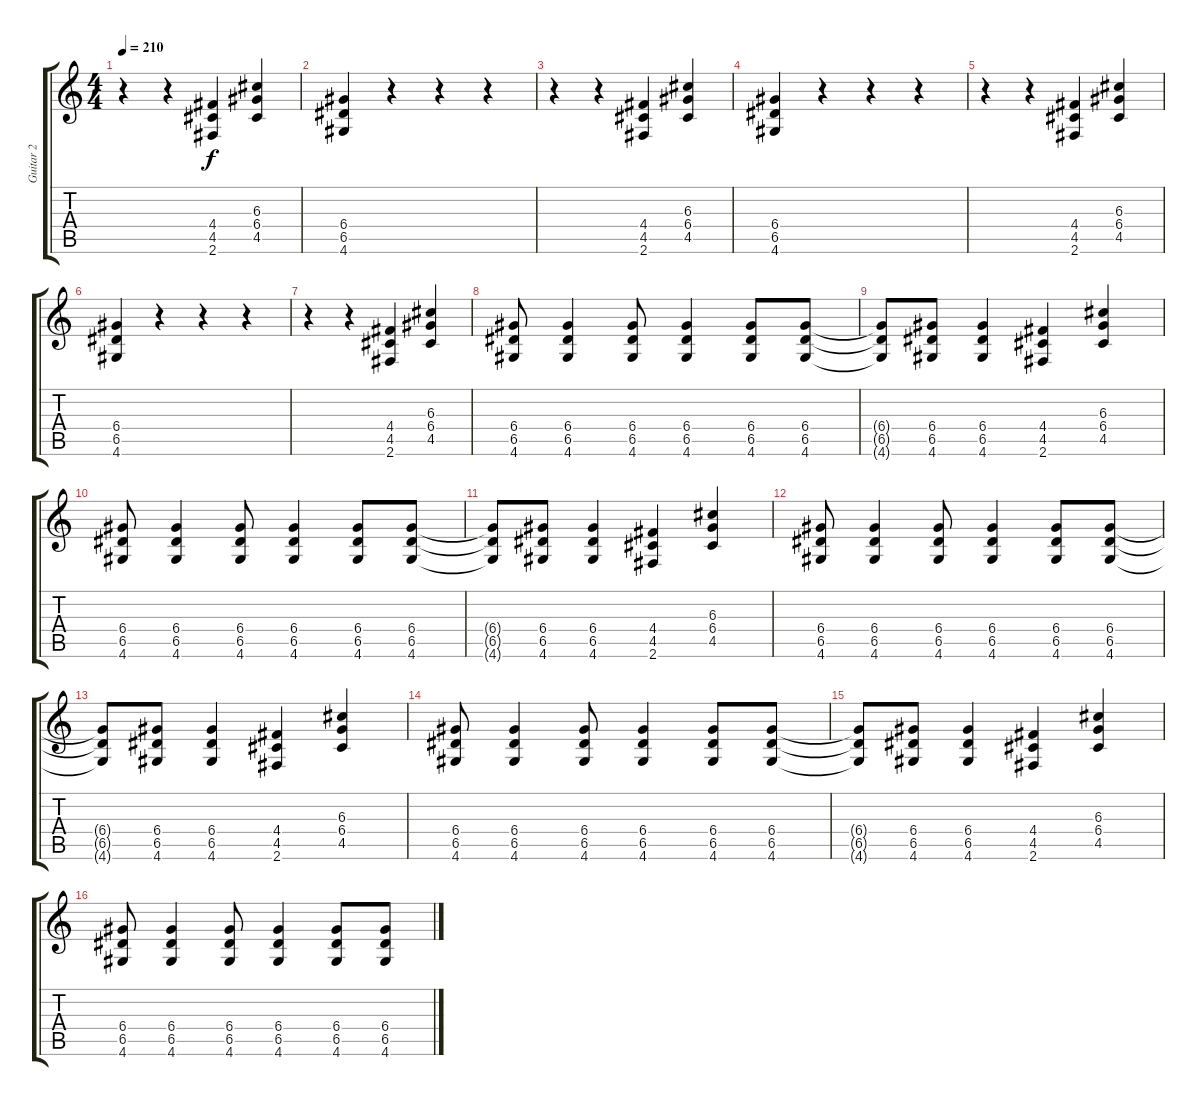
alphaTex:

\track ("Guitar 2" "Guitar 2") {instrument distortionguitar}
\staff {score tabs}
\tuning (E4 B3 G3 D3 A2 E2) {hide}
\ts (4 4)
\tempo 210
\clef g2
\ks c
r.4{dy f} r.4 (4.4 4.5 2.6).4 (6.3 6.4 4.5).4 |
(6.4 6.5 4.6).4 r.4 r.4 r.4 |
r.4 r.4 (4.4 4.5 2.6).4 (6.3 6.4 4.5).4 |
(6.4 6.5 4.6).4 r.4 r.4 r.4 |
r.4 r.4 (4.4 4.5 2.6).4 (6.3 6.4 4.5).4 |
(6.4 6.5 4.6).4 r.4 r.4 r.4 |
r.4 r.4 (4.4 4.5 2.6).4 (6.3 6.4 4.5).4 |
(6.4 6.5 4.6).8 (6.4 6.5 4.6).4 (6.4 6.5 4.6).8 (6.4 6.5 4.6).4 (6.4 6.5 4.6).8 (6.4 6.5 4.6).8 |
(6.4{t} 6.5{t} 4.6{t}).8 (6.4 6.5 4.6).8 (6.4 6.5 4.6).4 (4.4 4.5 2.6).4 (6.3 6.4 4.5).4 |
(6.4 6.5 4.6).8 (6.4 6.5 4.6).4 (6.4 6.5 4.6).8 (6.4 6.5 4.6).4 (6.4 6.5 4.6).8 (6.4 6.5 4.6).8 |
(6.4{t} 6.5{t} 4.6{t}).8 (6.4 6.5 4.6).8 (6.4 6.5 4.6).4 (4.4 4.5 2.6).4 (6.3 6.4 4.5).4 |
(6.4 6.5 4.6).8 (6.4 6.5 4.6).4 (6.4 6.5 4.6).8 (6.4 6.5 4.6).4 (6.4 6.5 4.6).8 (6.4 6.5 4.6).8 |
(6.4{t} 6.5{t} 4.6{t}).8 (6.4 6.5 4.6).8 (6.4 6.5 4.6).4 (4.4 4.5 2.6).4 (6.3 6.4 4.5).4 |
(6.4 6.5 4.6).8 (6.4 6.5 4.6).4 (6.4 6.5 4.6).8 (6.4 6.5 4.6).4 (6.4 6.5 4.6).8 (6.4 6.5 4.6).8 |
(6.4{t} 6.5{t} 4.6{t}).8 (6.4 6.5 4.6).8 (6.4 6.5 4.6).4 (4.4 4.5 2.6).4 (6.3 6.4 4.5).4 |
(6.4 6.5 4.6).8 (6.4 6.5 4.6).4 (6.4 6.5 4.6).8 (6.4 6.5 4.6).4 (6.4 6.5 4.6).8 (6.4 6.5 4.6).8
